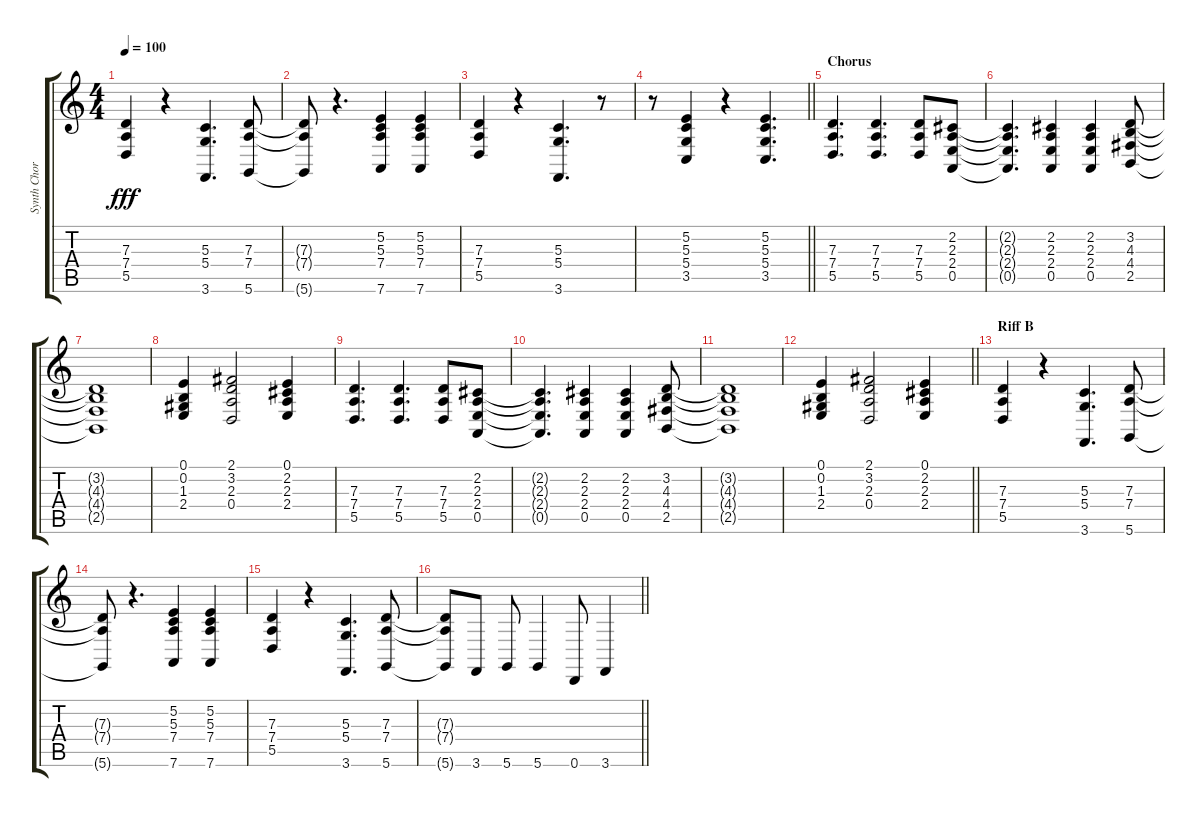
\track ("Synth Chords" "Synth Chor") {instrument synthstrings1}
\staff {score tabs}
\tuning (E4 B3 G3 D3 A2 D2) {hide}
\ts (4 4)
\tempo 100
\clef g2
\ks c
(7.3 7.4 5.5).4{dy fff} r.4 (5.3 5.4 3.6).4{d} (7.3 7.4 5.6).8 |
(7.3{t} 7.4{t} 5.6{t}).8 r.4{d} (5.2 5.3 7.4 7.6).4 (5.2 5.3 7.4 7.6).4 |
(7.3 7.4 5.5).4 r.4 (5.3 5.4 3.6).4{d} r.8 |
\barLineRight lightlight
r.8 (5.2 5.3 5.4 3.5).4 r.4 (5.2 5.3 5.4 3.5).4{d} |
\section ("" "Chorus")
(7.3 7.4 5.5).4{d} (7.3 7.4 5.5).4{d} (7.3 7.4 5.5).8 (2.2 2.3 2.4 0.5).8 |
(2.2{t} 2.3{t} 2.4{t} 0.5{t}).4{d} (2.2 2.3 2.4 0.5).4 (2.2 2.3 2.4 0.5).4 (3.2 4.3 4.4 2.5).8 |
(3.2{t} 4.3{t} 4.4{t} 2.5{t}).1 |
(0.1 0.2 1.3 2.4).4 (2.1 3.2 2.3 0.4).2 (0.1 2.2 2.3 2.4).4 |
(7.3 7.4 5.5).4{d} (7.3 7.4 5.5).4{d} (7.3 7.4 5.5).8 (2.2 2.3 2.4 0.5).8 |
(2.2{t} 2.3{t} 2.4{t} 0.5{t}).4{d} (2.2 2.3 2.4 0.5).4 (2.2 2.3 2.4 0.5).4 (3.2 4.3 4.4 2.5).8 |
(3.2{t} 4.3{t} 4.4{t} 2.5{t}).1 |
\barLineRight lightlight
(0.1 0.2 1.3 2.4).4 (2.1 3.2 2.3 0.4).2 (0.1 2.2 2.3 2.4).4 |
\section ("" "Riff B")
(7.3 7.4 5.5).4 r.4 (5.3 5.4 3.6).4{d} (7.3 7.4 5.6).8 |
(7.3{t} 7.4{t} 5.6{t}).8 r.4{d} (5.2 5.3 7.4 7.6).4 (5.2 5.3 7.4 7.6).4 |
(7.3 7.4 5.5).4 r.4 (5.3 5.4 3.6).4{d} (7.3 7.4 5.6).8 |
\barLineRight lightlight
(7.3{t} 7.4{t} 5.6{t}).8 3.6.8 5.6.8 5.6.4 0.6.8 3.6.4
